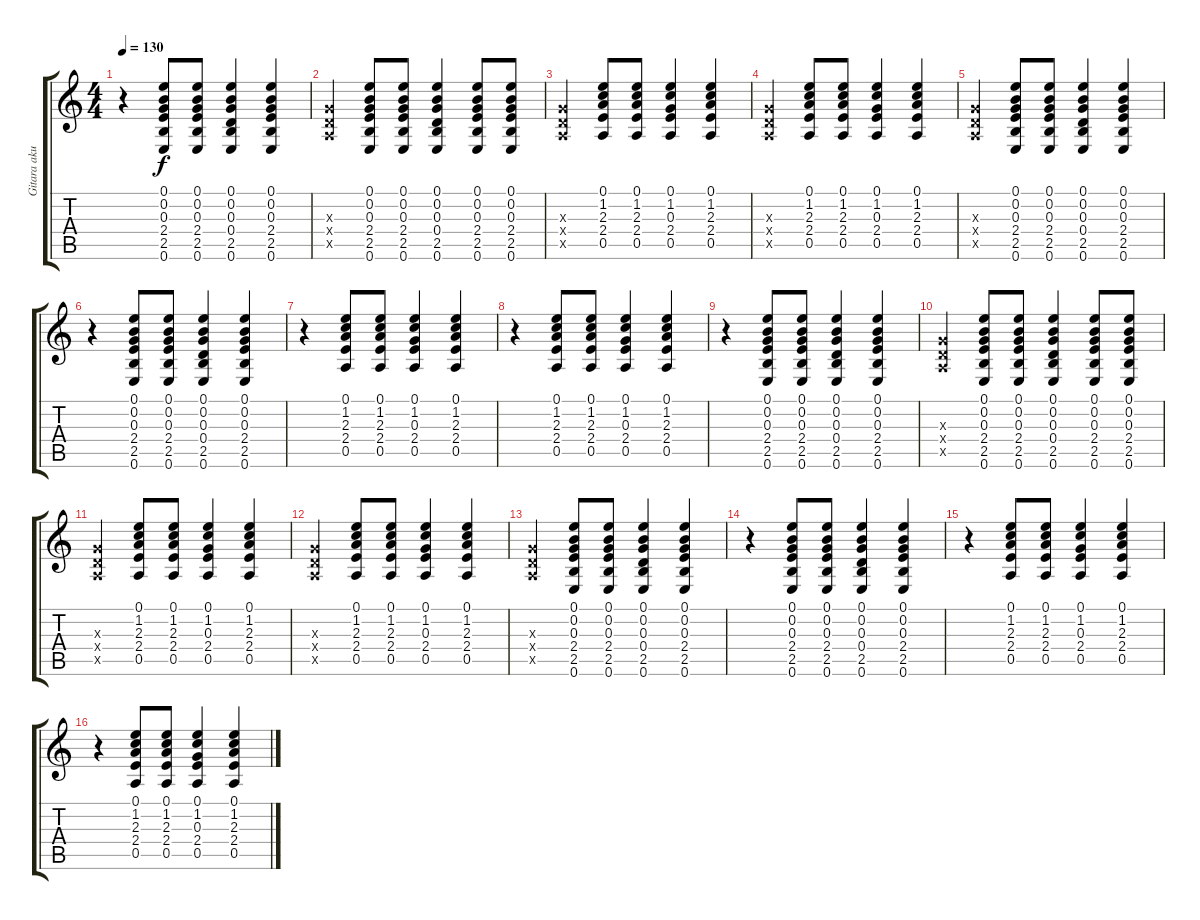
\track ("Gitara akust" "Gitara aku") {instrument acousticguitarsteel}
\staff {score tabs}
\tuning (E4 B3 G3 D3 A2 E2) {hide}
\ts (4 4)
\tempo 130
\clef g2
\ks c
r.4{dy f} (0.1 0.2 0.3 2.4 2.5 0.6).8 (0.1 0.2 0.3 2.4 2.5 0.6).8 (0.1 0.2 0.3 0.4 2.5 0.6).4 (0.1 0.2 0.3 2.4 2.5 0.6).4 |
(0.3{x} 0.4{x} 0.5{x}).4 (0.1 0.2 0.3 2.4 2.5 0.6).8 (0.1 0.2 0.3 2.4 2.5 0.6).8 (0.1 0.2 0.3 0.4 2.5 0.6).4 (0.1 0.2 0.3 2.4 2.5 0.6).8 (0.1 0.2 0.3 2.4 2.5 0.6).8 |
(0.3{x} 0.4{x} 0.5{x}).4 (0.1 1.2 2.3 2.4 0.5).8 (0.1 1.2 2.3 2.4 0.5).8 (0.1 1.2 0.3 2.4 0.5).4 (0.1 1.2 2.3 2.4 0.5).4 |
(0.3{x} 0.4{x} 0.5{x}).4 (0.1 1.2 2.3 2.4 0.5).8 (0.1 1.2 2.3 2.4 0.5).8 (0.1 1.2 0.3 2.4 0.5).4 (0.1 1.2 2.3 2.4 0.5).4 |
(0.3{x} 0.4{x} 0.5{x}).4 (0.1 0.2 0.3 2.4 2.5 0.6).8 (0.1 0.2 0.3 2.4 2.5 0.6).8 (0.1 0.2 0.3 0.4 2.5 0.6).4 (0.1 0.2 0.3 2.4 2.5 0.6).4 |
r.4 (0.1 0.2 0.3 2.4 2.5 0.6).8 (0.1 0.2 0.3 2.4 2.5 0.6).8 (0.1 0.2 0.3 0.4 2.5 0.6).4 (0.1 0.2 0.3 2.4 2.5 0.6).4 |
r.4 (0.1 1.2 2.3 2.4 0.5).8 (0.1 1.2 2.3 2.4 0.5).8 (0.1 1.2 0.3 2.4 0.5).4 (0.1 1.2 2.3 2.4 0.5).4 |
r.4 (0.1 1.2 2.3 2.4 0.5).8 (0.1 1.2 2.3 2.4 0.5).8 (0.1 1.2 0.3 2.4 0.5).4 (0.1 1.2 2.3 2.4 0.5).4 |
r.4 (0.1 0.2 0.3 2.4 2.5 0.6).8 (0.1 0.2 0.3 2.4 2.5 0.6).8 (0.1 0.2 0.3 0.4 2.5 0.6).4 (0.1 0.2 0.3 2.4 2.5 0.6).4 |
(0.3{x} 0.4{x} 0.5{x}).4 (0.1 0.2 0.3 2.4 2.5 0.6).8 (0.1 0.2 0.3 2.4 2.5 0.6).8 (0.1 0.2 0.3 0.4 2.5 0.6).4 (0.1 0.2 0.3 2.4 2.5 0.6).8 (0.1 0.2 0.3 2.4 2.5 0.6).8 |
(0.3{x} 0.4{x} 0.5{x}).4 (0.1 1.2 2.3 2.4 0.5).8 (0.1 1.2 2.3 2.4 0.5).8 (0.1 1.2 0.3 2.4 0.5).4 (0.1 1.2 2.3 2.4 0.5).4 |
(0.3{x} 0.4{x} 0.5{x}).4 (0.1 1.2 2.3 2.4 0.5).8 (0.1 1.2 2.3 2.4 0.5).8 (0.1 1.2 0.3 2.4 0.5).4 (0.1 1.2 2.3 2.4 0.5).4 |
(0.3{x} 0.4{x} 0.5{x}).4 (0.1 0.2 0.3 2.4 2.5 0.6).8 (0.1 0.2 0.3 2.4 2.5 0.6).8 (0.1 0.2 0.3 0.4 2.5 0.6).4 (0.1 0.2 0.3 2.4 2.5 0.6).4 |
r.4 (0.1 0.2 0.3 2.4 2.5 0.6).8 (0.1 0.2 0.3 2.4 2.5 0.6).8 (0.1 0.2 0.3 0.4 2.5 0.6).4 (0.1 0.2 0.3 2.4 2.5 0.6).4 |
r.4 (0.1 1.2 2.3 2.4 0.5).8 (0.1 1.2 2.3 2.4 0.5).8 (0.1 1.2 0.3 2.4 0.5).4 (0.1 1.2 2.3 2.4 0.5).4 |
r.4 (0.1 1.2 2.3 2.4 0.5).8 (0.1 1.2 2.3 2.4 0.5).8 (0.1 1.2 0.3 2.4 0.5).4 (0.1 1.2 2.3 2.4 0.5).4
